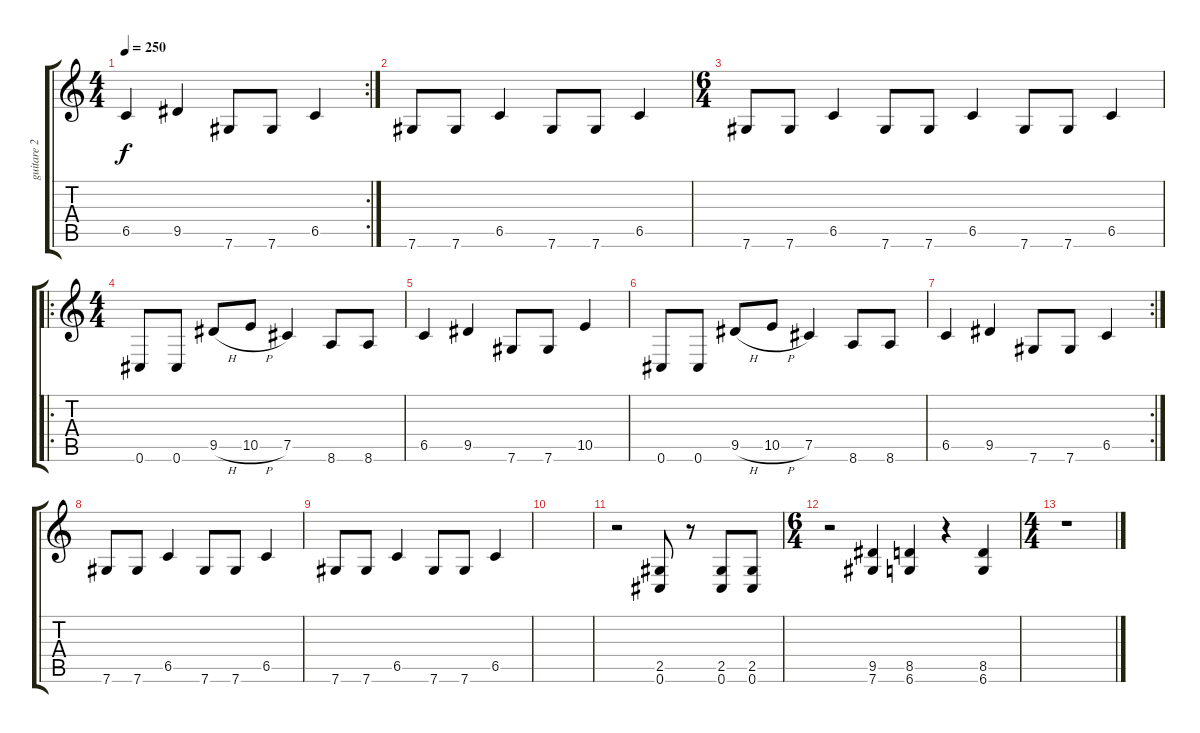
\track ("guitare 2" "guitare 2") {instrument distortionguitar}
\staff {score tabs}
\tuning (Db4 Ab3 E3 B2 Gb2 Db2) {hide}
\rc 2
\ts (4 4)
\tempo 250
\clef g2
\ks c
6.5.4{dy f} 9.5.4 7.6.8 7.6.8 6.5.4 |
7.6.8 7.6.8 6.5.4 7.6.8 7.6.8 6.5.4 |
\ts (6 4)
7.6.8 7.6.8 6.5.4 7.6.8 7.6.8 6.5.4 7.6.8 7.6.8 6.5.4 |
\ro
\ts (4 4)
0.6.8 0.6.8 9.5{h}.8 10.5{h}.8 7.5.4 8.6.8 8.6.8 |
6.5.4 9.5.4 7.6.8 7.6.8 10.5.4 |
0.6.8 0.6.8 9.5{h}.8 10.5{h}.8 7.5.4 8.6.8 8.6.8 |
\rc 2
6.5.4 9.5.4 7.6.8 7.6.8 6.5.4 |
7.6.8 7.6.8 6.5.4 7.6.8 7.6.8 6.5.4 |
7.6.8 7.6.8 6.5.4 7.6.8 7.6.8 6.5.4 |
|
r.2 (2.5 0.6).8 r.8 (2.5 0.6).8 (2.5 0.6).8 |
\ts (6 4)
r.2 (9.5 7.6).4 (8.5 6.6).4 r.4 (8.5 6.6).4 |
\ts (4 4)
r.1
